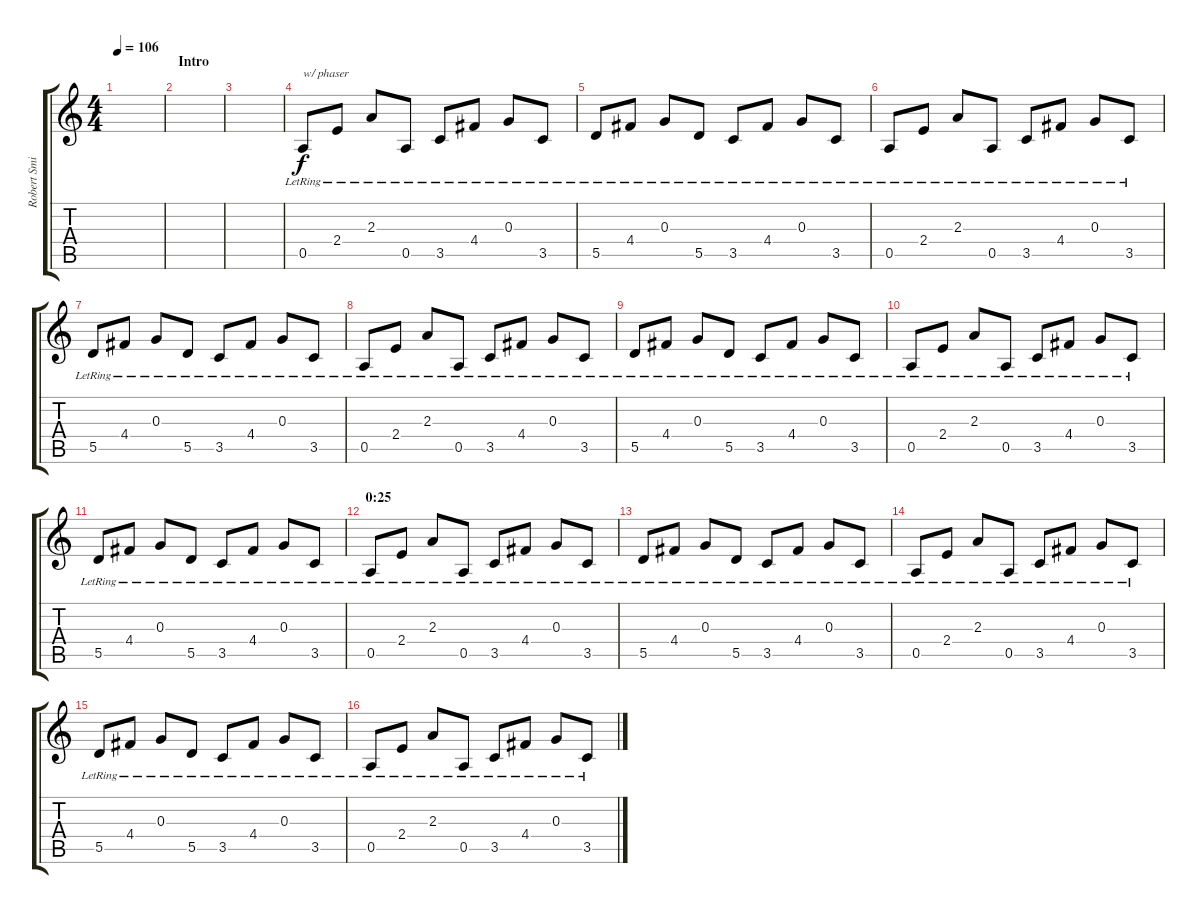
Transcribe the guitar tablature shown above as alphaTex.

\track ("Robert Smith (guitar)" "Robert Smi") {instrument electricguitarclean}
\staff {score tabs}
\tuning (E4 B3 G3 D3 A2 E2) {hide}
\ts (4 4)
\tempo 106
\clef g2
\ks c
|
\section ("" "Intro")
|
|
0.5{lr}.8{txt "w/ phaser"} 2.4{lr}.8 2.3{lr}.8 0.5{lr}.8 3.5{lr}.8 4.4{lr}.8 0.3{lr}.8 3.5{lr}.8 |
5.5{lr}.8 4.4{lr}.8 0.3{lr}.8 5.5{lr}.8 3.5{lr}.8 4.4{lr}.8 0.3{lr}.8 3.5{lr}.8 |
0.5{lr}.8 2.4{lr}.8 2.3{lr}.8 0.5{lr}.8 3.5{lr}.8 4.4{lr}.8 0.3{lr}.8 3.5{lr}.8 |
5.5{lr}.8 4.4{lr}.8 0.3{lr}.8 5.5{lr}.8 3.5{lr}.8 4.4{lr}.8 0.3{lr}.8 3.5{lr}.8 |
0.5{lr}.8 2.4{lr}.8 2.3{lr}.8 0.5{lr}.8 3.5{lr}.8 4.4{lr}.8 0.3{lr}.8 3.5{lr}.8 |
5.5{lr}.8 4.4{lr}.8 0.3{lr}.8 5.5{lr}.8 3.5{lr}.8 4.4{lr}.8 0.3{lr}.8 3.5{lr}.8 |
0.5{lr}.8 2.4{lr}.8 2.3{lr}.8 0.5{lr}.8 3.5{lr}.8 4.4{lr}.8 0.3{lr}.8 3.5{lr}.8 |
5.5{lr}.8 4.4{lr}.8 0.3{lr}.8 5.5{lr}.8 3.5{lr}.8 4.4{lr}.8 0.3{lr}.8 3.5{lr}.8 |
\section ("" "0:25")
0.5{lr}.8 2.4{lr}.8 2.3{lr}.8 0.5{lr}.8 3.5{lr}.8 4.4{lr}.8 0.3{lr}.8 3.5{lr}.8 |
5.5{lr}.8 4.4{lr}.8 0.3{lr}.8 5.5{lr}.8 3.5{lr}.8 4.4{lr}.8 0.3{lr}.8 3.5{lr}.8 |
0.5{lr}.8 2.4{lr}.8 2.3{lr}.8 0.5{lr}.8 3.5{lr}.8 4.4{lr}.8 0.3{lr}.8 3.5{lr}.8 |
5.5{lr}.8 4.4{lr}.8 0.3{lr}.8 5.5{lr}.8 3.5{lr}.8 4.4{lr}.8 0.3{lr}.8 3.5{lr}.8 |
0.5{lr}.8 2.4{lr}.8 2.3{lr}.8 0.5{lr}.8 3.5{lr}.8 4.4{lr}.8 0.3{lr}.8 3.5{lr}.8
